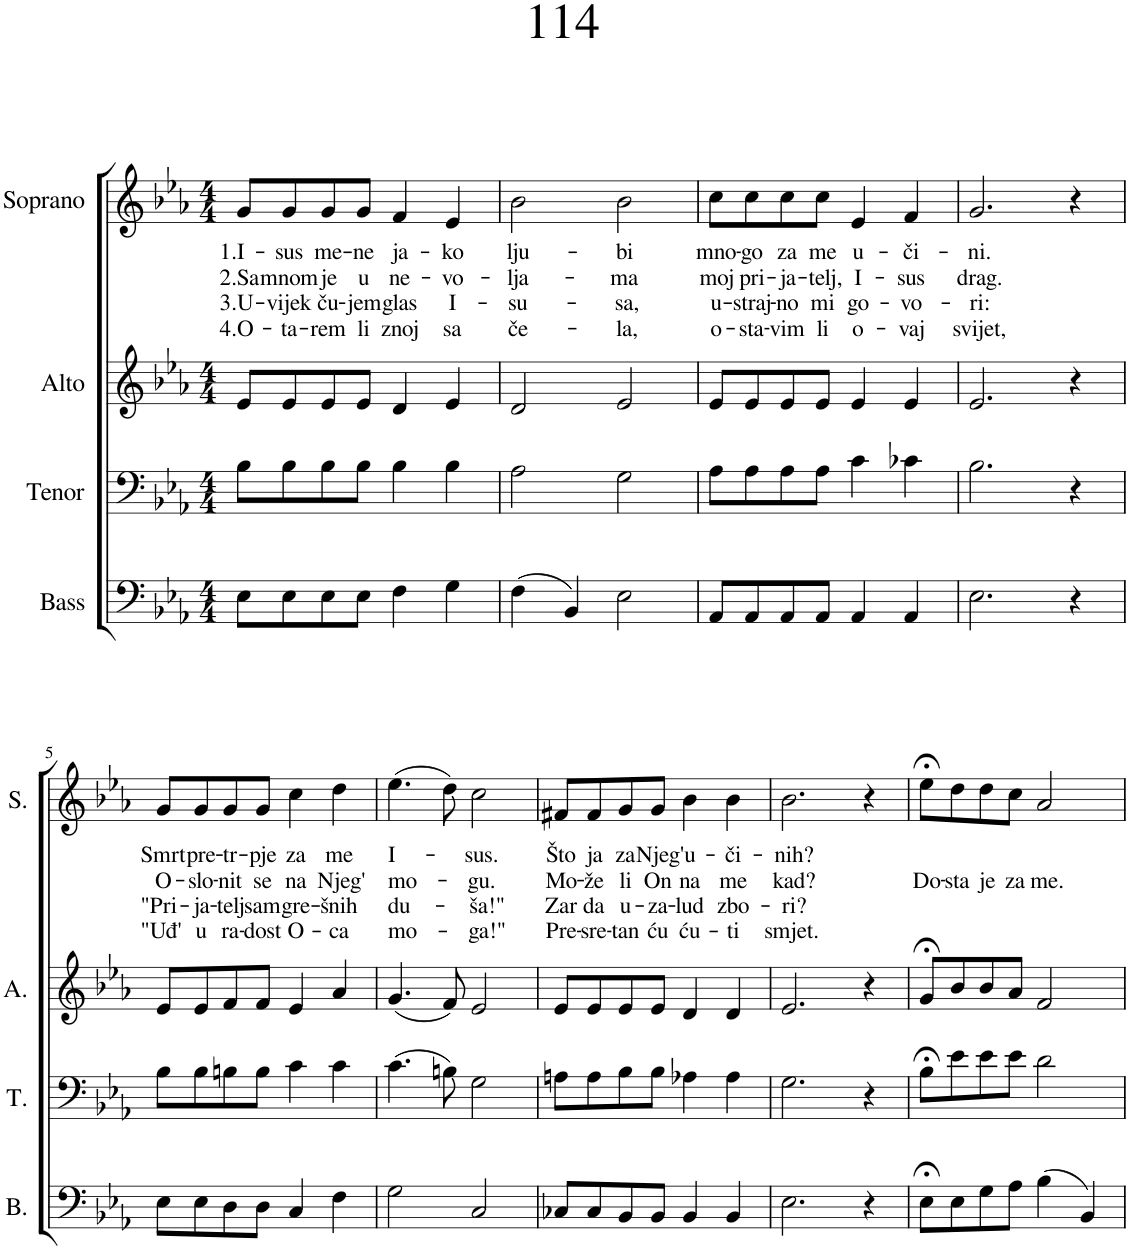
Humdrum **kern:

**kern	**kern	**kern	**kern	**text	**text	**text	**text
*part4	*part3	*part2	*part1	*part1	*part1	*part1	*part1
*staff4	*staff3	*staff2	*staff1	*staff1	*staff1	*staff1	*staff1
*I"Bass	*I"Tenor	*I"Alto	*I"Soprano	*	*	*	*
*I'B.	*I'T.	*I'A.	*I'S.	*	*	*	*
*clefF4	*clefF4	*clefG2	*clefG2	*	*	*	*
*k[b-e-a-]	*k[b-e-a-]	*k[b-e-a-]	*k[b-e-a-]	*	*	*	*
*M4/4	*M4/4	*M4/4	*M4/4	*	*	*	*
=1	=1	=1	=1	=1	=1	=1	=1
!	!	!	!	!LO:LY:b	!LO:LY:b	!LO:LY:b	!LO:LY:b
8E-\L	8B-\L	8e-/L	8g/L	1.I-	2.Sa	3.U-	4.O-
!	!	!	!	!LO:LY:b	!LO:LY:b	!LO:LY:b	!LO:LY:b
8E-\	8B-\	8e-/	8g/	-sus	mnom	-vijek	-ta-
!	!	!	!	!LO:LY:b	!LO:LY:b	!LO:LY:b	!LO:LY:b
8E-\	8B-\	8e-/	8g/	me-	je	ču-	-rem
!	!	!	!	!LO:LY:b	!LO:LY:b	!LO:LY:b	!LO:LY:b
8E-\J	8B-\J	8e-/J	8g/J	-ne	u	-jem	li
!	!	!	!	!LO:LY:b	!LO:LY:b	!LO:LY:b	!LO:LY:b
4F\	4B-\	4d/	4f/	ja-	ne-	glas	znoj
!	!	!	!	!LO:LY:b	!LO:LY:b	!LO:LY:b	!LO:LY:b
4G\	4B-\	4e-/	4e-/	-ko	-vo-	I-	sa
=2	=2	=2	=2	=2	=2	=2	=2
!	!	!	!	!LO:LY:b	!LO:LY:b	!LO:LY:b	!LO:LY:b
(4F\	2A-\	2d/	2b-\	lju-	-lja-	-su-	če-
4BB-/)	.	.	.	.	.	.	.
!	!	!	!	!LO:LY:b	!LO:LY:b	!LO:LY:b	!LO:LY:b
2E-\	2G\	2e-/	2b-\	-bi	-ma	-sa,	-la,
=3	=3	=3	=3	=3	=3	=3	=3
!	!	!	!	!LO:LY:b	!LO:LY:b	!LO:LY:b	!LO:LY:b
8AA-/L	8A-\L	8e-/L	8cc\L	mno-	moj	u-	o-
!	!	!	!	!LO:LY:b	!LO:LY:b	!LO:LY:b	!LO:LY:b
8AA-/	8A-\	8e-/	8cc\	-go	pri-	-straj-	-sta-
!	!	!	!	!LO:LY:b	!LO:LY:b	!LO:LY:b	!LO:LY:b
8AA-/	8A-\	8e-/	8cc\	za	-ja-	-no	-vim
!	!	!	!	!LO:LY:b	!LO:LY:b	!LO:LY:b	!LO:LY:b
8AA-/J	8A-\J	8e-/J	8cc\J	me	-telj,	mi	li
!	!	!	!	!LO:LY:b	!LO:LY:b	!LO:LY:b	!LO:LY:b
4AA-/	4c\	4e-/	4e-/	u-	I-	go-	o-
!	!	!	!	!LO:LY:b	!LO:LY:b	!LO:LY:b	!LO:LY:b
4AA-/	4c-X\	4e-/	4f/	-či-	-sus	-vo-	-vaj
=4	=4	=4	=4	=4	=4	=4	=4
!	!	!	!	!LO:LY:b	!LO:LY:b	!LO:LY:b	!LO:LY:b
2.E-\	2.B-\	2.e-/	2.g/	-ni.	drag.	-ri:	svijet,
4r	4r	4r	4r	.	.	.	.
!!LO:LB:g=z
=5	=5	=5	=5	=5	=5	=5	=5
!	!	!	!	!LO:LY:b	!LO:LY:b	!LO:LY:b	!LO:LY:b
8E-\L	8B-\L	8e-/L	8g/L	Smrt	O-	"Pri-	"Uđ'
!	!	!	!	!LO:LY:b	!LO:LY:b	!LO:LY:b	!LO:LY:b
8E-\	8B-\	8e-/	8g/	pre-	-slo-	-ja-	u
!	!	!	!	!LO:LY:b	!LO:LY:b	!LO:LY:b	!LO:LY:b
8D\	8Bn\	8f/	8g/	-tr-	-nit	-telj	ra-
!	!	!	!	!LO:LY:b	!LO:LY:b	!LO:LY:b	!LO:LY:b
8D\J	8B\J	8f/J	8g/J	-pje	se	sam	-dost
!	!	!	!	!LO:LY:b	!LO:LY:b	!LO:LY:b	!LO:LY:b
4C/	4c\	4e-/	4cc\	za	na	gre-	O-
!	!	!	!	!LO:LY:b	!LO:LY:b	!LO:LY:b	!LO:LY:b
4F\	4c\	4a-/	4dd\	me	Njeg'	-šnih	-ca
=6	=6	=6	=6	=6	=6	=6	=6
!	!	!	!	!LO:LY:b	!LO:LY:b	!LO:LY:b	!LO:LY:b
2G\	(4.c\	(4.g/	(4.ee-\	I-	mo-	du-	mo-
.	8Bn\)	8f/)	8dd\)	.	.	.	.
!	!	!	!	!LO:LY:b	!LO:LY:b	!LO:LY:b	!LO:LY:b
2C/	2G\	2e-/	2cc\	-sus.	-gu.	-ša!"	-ga!"
=7	=7	=7	=7	=7	=7	=7	=7
!	!	!	!	!LO:LY:b	!LO:LY:b	!LO:LY:b	!LO:LY:b
8C-X/L	8An\L	8e-/L	8f#X/L	Što	Mo-	Zar	Pre-
!	!	!	!	!LO:LY:b	!LO:LY:b	!LO:LY:b	!LO:LY:b
8C-/	8A\	8e-/	8f#/	ja	-že	da	-sre-
!	!	!	!	!LO:LY:b	!LO:LY:b	!LO:LY:b	!LO:LY:b
8BB-/	8B-\	8e-/	8g/	za	li	u-	-tan
!	!	!	!	!LO:LY:b	!LO:LY:b	!LO:LY:b	!LO:LY:b
8BB-/J	8B-\J	8e-/J	8g/J	Njeg'	On	-za-	ću
!	!	!	!	!LO:LY:b	!LO:LY:b	!LO:LY:b	!LO:LY:b
4BB-/	4A-X\	4d/	4b-\	u-	na	-lud	ću-
!	!	!	!	!LO:LY:b	!LO:LY:b	!LO:LY:b	!LO:LY:b
4BB-/	4A-\	4d/	4b-\	-či-	me	zbo-	-ti
=8	=8	=8	=8	=8	=8	=8	=8
!	!	!	!	!LO:LY:b	!LO:LY:b	!LO:LY:b	!LO:LY:b
2.E-\	2.G\	2.e-/	2.b-\	-nih?	kad?	-ri?	smjet.
4r	4r	4r	4r	.	.	.	.
=9	=9	=9	=9	=9	=9	=9	=9
!	!	!	!	!	!LO:LY:b	!	!
8E-;<\L	8B-;<\L	8g;</L	8ee-;<\L	.	Do-	.	.
!	!	!	!	!	!LO:LY:b	!	!
8E-\	8e-\	8b-/	8dd\	.	-sta	.	.
!	!	!	!	!	!LO:LY:b	!	!
8G\	8e-\	8b-/	8dd\	.	je	.	.
!	!	!	!	!	!LO:LY:b	!	!
8A-\J	8e-\J	8a-/J	8cc\J	.	za	.	.
!	!	!	!	!	!LO:LY:b	!	!
(4B-\	2d\	2f/	2a-/	.	me.	.	.
4BB-/)	.	.	.	.	.	.	.
=	=	=	=	=	=	=	=
*-	*-	*-	*-	*-	*-	*-	*-
